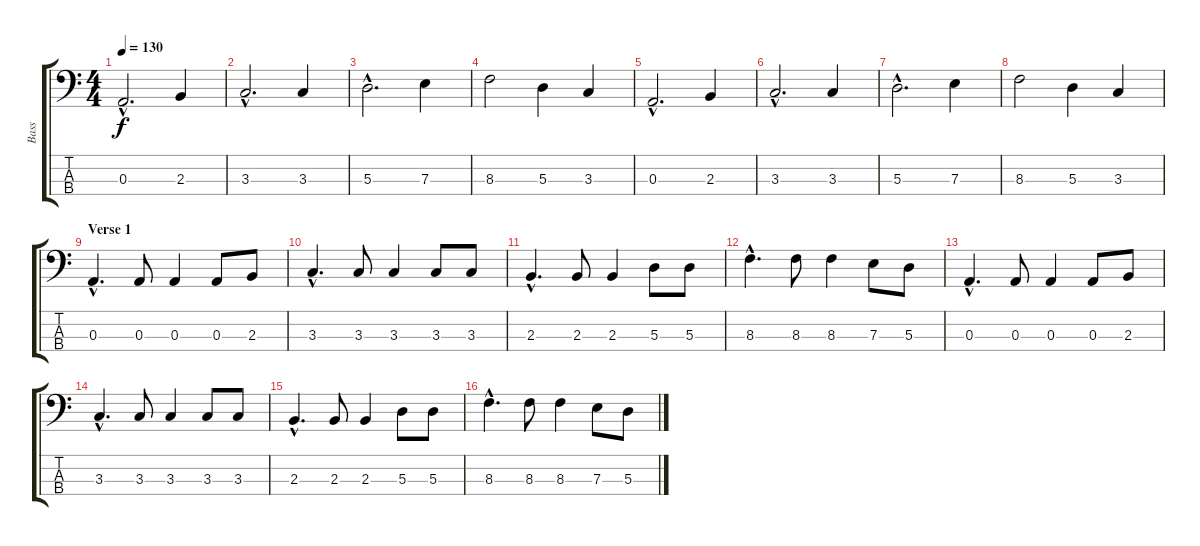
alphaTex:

\track ("Bass" "Bass") {instrument electricbassfinger}
\staff {score tabs}
\tuning (G2 D2 A1 E1) {hide}
\ts (4 4)
\tempo 130
\clef f4
\ks c
0.3{hac}.2{d dy f instrument electricbassfinger} 2.3.4 |
3.3{hac}.2{d} 3.3.4 |
5.3{hac}.2{d} 7.3.4 |
8.3.2 5.3.4 3.3.4 |
0.3{hac}.2{d} 2.3.4 |
3.3{hac}.2{d} 3.3.4 |
5.3{hac}.2{d} 7.3.4 |
8.3.2 5.3.4 3.3.4 |
\section ("" "Verse 1")
0.3{hac}.4{d} 0.3.8 0.3.4 0.3.8 2.3.8 |
3.3{hac}.4{d} 3.3.8 3.3.4 3.3.8 3.3.8 |
2.3{hac}.4{d} 2.3.8 2.3.4 5.3.8 5.3.8 |
8.3{hac}.4{d} 8.3.8 8.3.4 7.3.8 5.3.8 |
0.3{hac}.4{d} 0.3.8 0.3.4 0.3.8 2.3.8 |
3.3{hac}.4{d} 3.3.8 3.3.4 3.3.8 3.3.8 |
2.3{hac}.4{d} 2.3.8 2.3.4 5.3.8 5.3.8 |
8.3{hac}.4{d} 8.3.8 8.3.4 7.3.8 5.3.8
